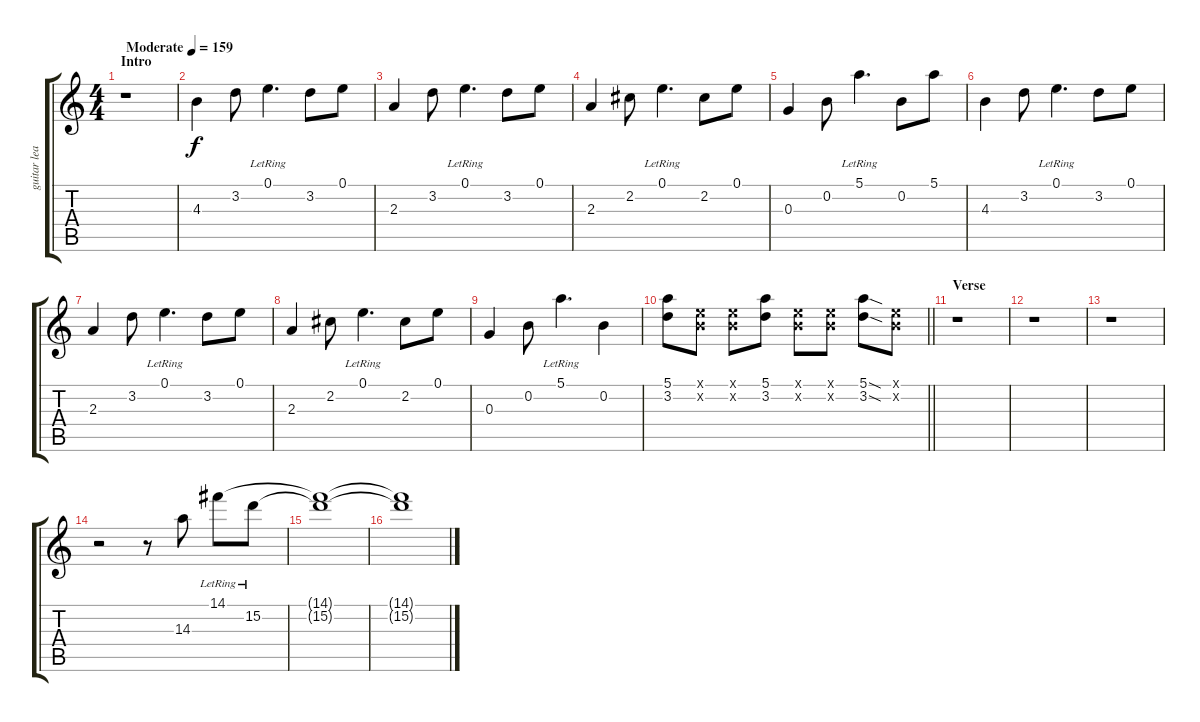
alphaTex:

\track ("guitar lead" "guitar lea") {instrument distortionguitar}
\staff {score tabs}
\tuning (E4 B3 G3 D3 A2 E2) {hide}
\ts (4 4)
\section ("" "Intro")
\tempo (159 "Moderate")
\clef g2
\ks c
r.1{dy f instrument distortionguitar} |
4.3.4 3.2.8 0.1{lr}.4{d} 3.2.8 0.1.8 |
2.3.4 3.2.8 0.1{lr}.4{d} 3.2.8 0.1.8 |
2.3.4 2.2.8 0.1{lr}.4{d} 2.2.8 0.1.8 |
0.3.4 0.2.8 5.1{lr}.4{d} 0.2.8 5.1.8 |
4.3.4 3.2.8 0.1{lr}.4{d} 3.2.8 0.1.8 |
2.3.4 3.2.8 0.1{lr}.4{d} 3.2.8 0.1.8 |
2.3.4 2.2.8 0.1{lr}.4{d} 2.2.8 0.1.8 |
0.3.4 0.2.8 5.1{lr}.4{d} 0.2.4 |
\barLineRight lightlight
(5.1 3.2).8 (0.1{x} 0.2{x}).8 (0.1{x} 0.2{x}).8 (5.1 3.2).8 (0.1{x} 0.2{x}).8 (0.1{x} 0.2{x}).8 (5.1{sod} 3.2{sod}).8 (0.1{x} 0.2{x}).8 |
\section ("" "Verse")
r.1 |
r.1 |
r.1 |
r.2 r.8 14.3.8 14.1{lr}.8 15.2{lr}.8 |
(14.1{t} 15.2{t}).1 |
(14.1{t} 15.2{t}).1
